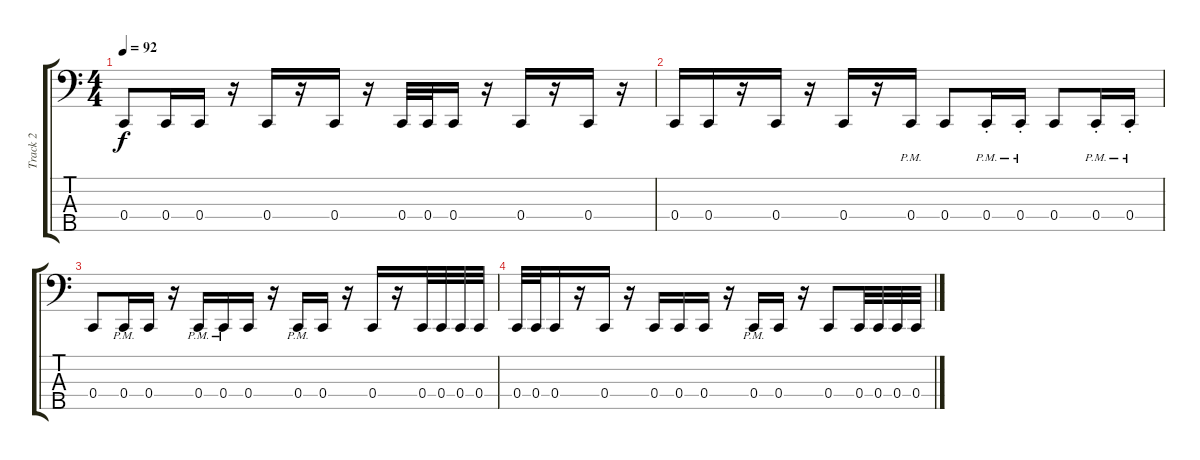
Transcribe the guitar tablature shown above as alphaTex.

\track ("Track 2" "Track 2") {instrument electricbasspick}
\staff {score tabs}
\tuning (Eb2 Bb1 F1 C1 G0) {hide}
\ts (4 4)
\tempo 92
\clef f4
\ks c
0.4.8{dy f} 0.4.16 0.4.16 r.16 0.4.16 r.16 0.4.16 r.16 0.4.32 0.4.32 0.4.16 r.16 0.4.16 r.16 0.4.16 r.16 |
0.4.16 0.4.16 r.16 0.4.16 r.16 0.4.16 r.16 0.4{pm}.16 0.4.8 0.4{pm st}.16 0.4{pm st}.16 0.4.8 0.4{pm st}.16 0.4{pm st}.16 |
0.4.8 0.4{pm}.16 0.4.16 r.16 0.4{pm}.16 0.4{pm}.16 0.4.16 r.16 0.4{pm}.16 0.4.16 r.16 0.4.16 r.16 0.4.32 0.4.32 0.4.32 0.4.32 |
0.4.32 0.4.32 0.4.16 r.16 0.4.16 r.16 0.4.16 0.4.16 0.4.16 r.16 0.4{pm}.16 0.4.16 r.16 0.4.8 0.4.32 0.4.32 0.4.32 0.4.32
